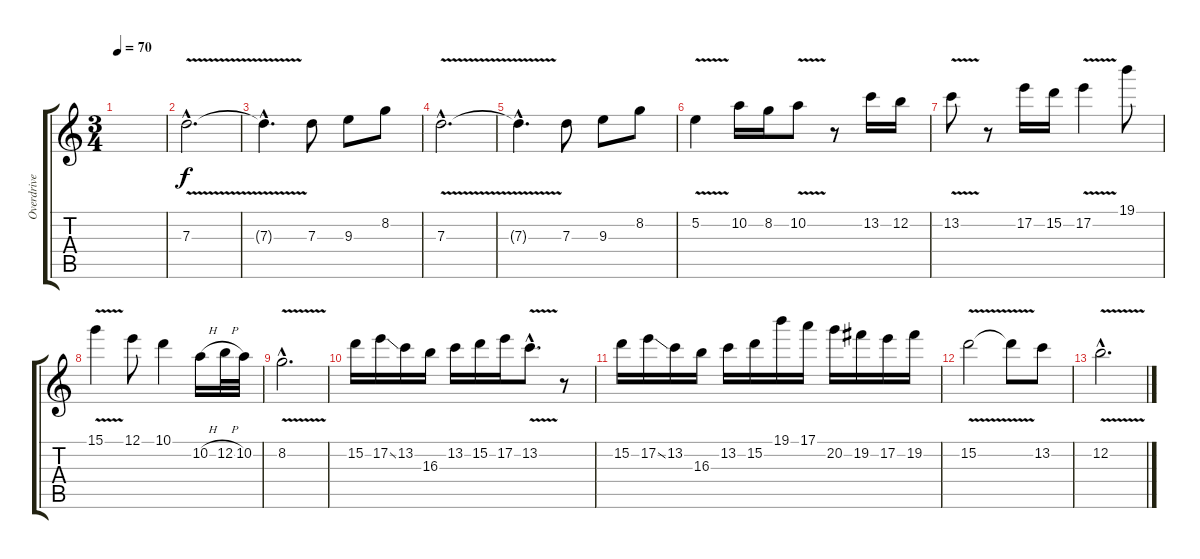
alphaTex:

\track ("Overdrive Guitar 1" "Overdrive ") {instrument distortionguitar}
\staff {score tabs}
\tuning (E4 B3 G3 D3 A2 E2) {hide}
\ts (3 4)
\tempo 70
\clef g2
\ks c
|
7.3{v hac}.2{d} |
7.3{hac t}.4{d} 7.3.8 9.3.8 8.2.8 |
7.3{v hac}.2{d} |
7.3{hac t}.4{d} 7.3.8 9.3.8 8.2.8 |
5.2{v}.4 10.2.16 8.2.16 10.2{v}.8 r.8 13.2.16 12.2.16 |
13.2{v}.8 r.8 17.2.16 15.2.16 17.2{v}.4 19.1.8 |
15.1{v}.4 12.1.8 10.1.4 10.2{h}.16 12.2{h}.32 10.2.32 |
8.2{v hac}.2{d} |
15.2.16 17.2{ss}.16 13.2.16 16.3.16 13.2.16 15.2.16 17.2.16 13.2{v hac}.8{d} r.8 |
15.2.16 17.2{ss}.16 13.2.16 16.3.16 13.2.16 15.2.16 19.1.16 17.1.16 20.2.16 19.2.16 17.2.16 19.2.16 |
15.2{v}.2 15.2{t}.8 13.2.8 |
12.2{v hac}.2{d}
